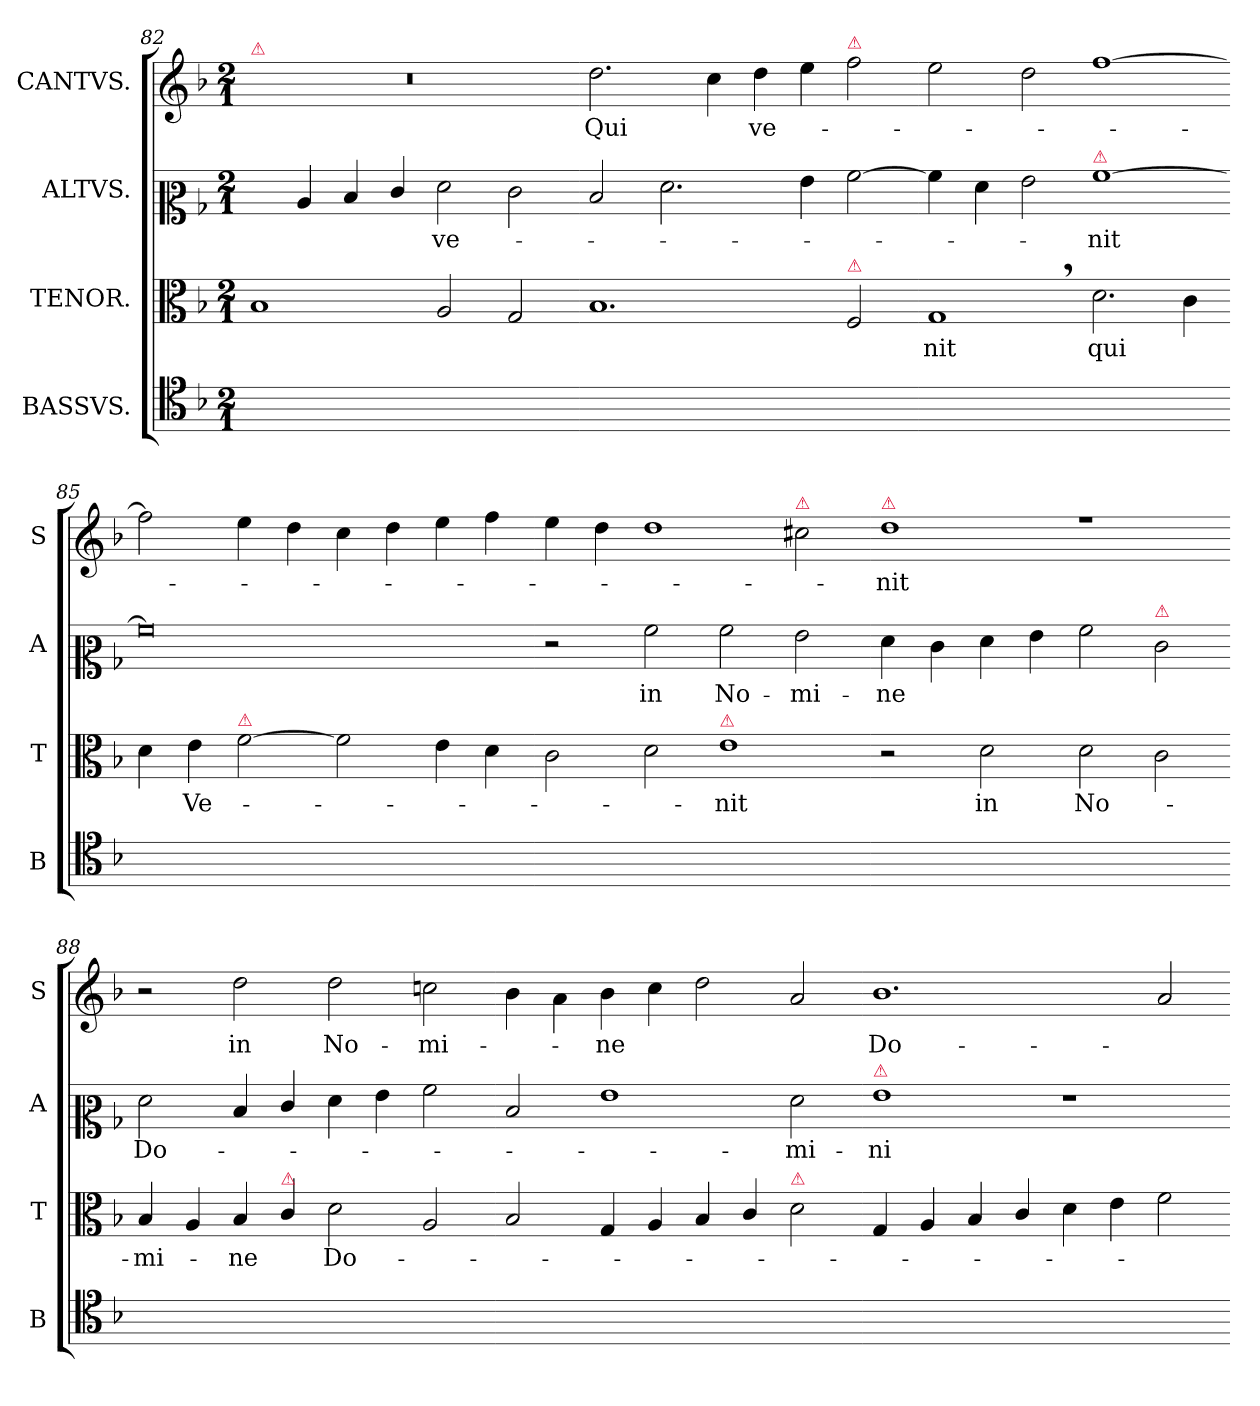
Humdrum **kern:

**kern	**kern	**text	**kern	**text	**kern	**text
*part4	*part3	*part3	*part2	*part2	*part1	*part1
*staff4	*staff3	*staff3	*staff2	*staff2	*staff1	*staff1
*I"BASSVS.	*I"TENOR.	*	*I"ALTVS.	*	*I"CANTVS.	*
*I'B	*I'T	*	*I'A	*	*I'S	*
*clefC4	*clefC3	*	*clefC2	*	*clefG2	*
*k[b-]	*k[b-]	*	*k[b-]	*	*k[b-]	*
*M2/1	*M2/1	*	*M2/1	*	*M2/1	*
=82	=82	=82	=82	=82	=82	=82
!	!	!	!	!	!LO:TX:a:color=crimson:t=⚠	!
0ryy	1B-	.	4ryy	.	0r	.
.	.	.	4c/	.	.	.
.	.	.	4d/	.	.	.
.	.	.	4e/	.	.	.
.	2A/	.	2f\	ve-	.	.
.	2G/	.	2e\	.	.	.
=83-	=83-	=83-	=83-	=83-	=83-	=83-
0ryy	1.B-	.	2d/	.	2.dd\	Qui
.	.	.	2.f\	.	.	.
.	.	.	.	.	4cc\	.
.	.	.	.	.	4dd\	ve-
.	.	.	4g\	.	4ee\	.
!	!	!	!	!	!LO:TX:a:color=crimson:t=⚠	!
!	!LO:TX:a:color=crimson:t=⚠	!	!	!	!	!
.	2F/	.	[2a\	.	2ff\	.
=84-	=84-	=84-	=84-	=84-	=84-	=84-
0ryy	1G,	-nit	4a\]	.	2ee\	.
.	.	.	4f\	.	.	.
.	.	.	2g\	.	2dd\	.
!	!	!	!LO:TX:a:color=crimson:t=⚠	!	!	!
.	2.d\	qui	[1a	-nit	[1ff	.
.	4c\	.	.	.	.	.
=85-	=85-	=85-	=85-	=85-	=85-	=85-
0ryy	4d\	.	0a]	.	2ff]	.
.	4e\	Ve-	.	.	.	.
!	!LO:TX:a:color=crimson:t=⚠	!	!	!	!	!
.	[2f	.	.	.	4ee\	.
.	.	.	.	.	4dd\	.
.	2f]	.	.	.	4cc\	.
.	.	.	.	.	4dd\	.
.	4e\	.	.	.	4ee\	.
.	4d\	.	.	.	4ff\	.
=86-	=86-	=86-	=86-	=86-	=86-	=86-
0ryy	2c\	.	2r	.	4ee\	.
.	.	.	.	.	4dd\	.
.	2d\	.	2a\	in	1dd	.
!	!LO:TX:a:color=crimson:t=⚠	!	!	!	!	!
.	1e	-nit	2a\	No-	.	.
!	!	!	!	!	!LO:TX:a:color=crimson:t=⚠	!
.	.	.	2g\	-mi-	2cc#X\	.
=87-	=87-	=87-	=87-	=87-	=87-	=87-
!	!	!	!	!	!LO:TX:a:color=crimson:t=⚠	!
0ryy	2r	.	4f\	-ne	1dd	-nit
.	.	.	4e\	.	.	.
.	2d\	in	4f\	.	.	.
.	.	.	4g\	.	.	.
.	2d\	No-	2a\	.	1rff	.
!	!	!	!LO:TX:a:color=crimson:t=⚠	!	!	!
.	2c\	.	2e\	.	.	.
=88-	=88-	=88-	=88-	=88-	=88-	=88-
0ryy	4B-/	-mi-	2f\	Do-	2r	.
.	4A/	.	.	.	.	.
.	4B-/	-ne	4d/	.	2dd\	in
!	!LO:TX:a:color=crimson:t=⚠	!	!	!	!	!
.	4c/	.	4e/	.	.	.
.	2d\	Do-	4f\	.	2dd\	No-
.	.	.	4g\	.	.	.
.	2A/	.	2a\	.	2ccn\	-mi-
=89-	=89-	=89-	=89-	=89-	=89-	=89-
0ryy	2B-/	.	2d/	.	4b-\	.
.	.	.	.	.	4a\	.
.	4G/	.	1g	.	4b-\	-ne
.	4A/	.	.	.	4cc\	.
.	4B-/	.	.	.	2dd\	.
.	4c/	.	.	.	.	.
!	!LO:TX:a:color=crimson:t=⚠	!	!	!	!	!
.	2d\	.	2f\	-mi-	2a/	.
=90-	=90-	=90-	=90-	=90-	=90-	=90-
!	!	!	!LO:TX:a:color=crimson:t=⚠	!	!	!
0ryy	4G/	.	1g	-ni	1.b-	Do-
.	4A/	.	.	.	.	.
.	4B-/	.	.	.	.	.
.	4c/	.	.	.	.	.
.	4d\	.	1r	.	.	.
.	4e\	.	.	.	.	.
.	2f\	.	.	.	2a/	.
=-	=-	=-	=-	=-	=-	=-
*-	*-	*-	*-	*-	*-	*-
